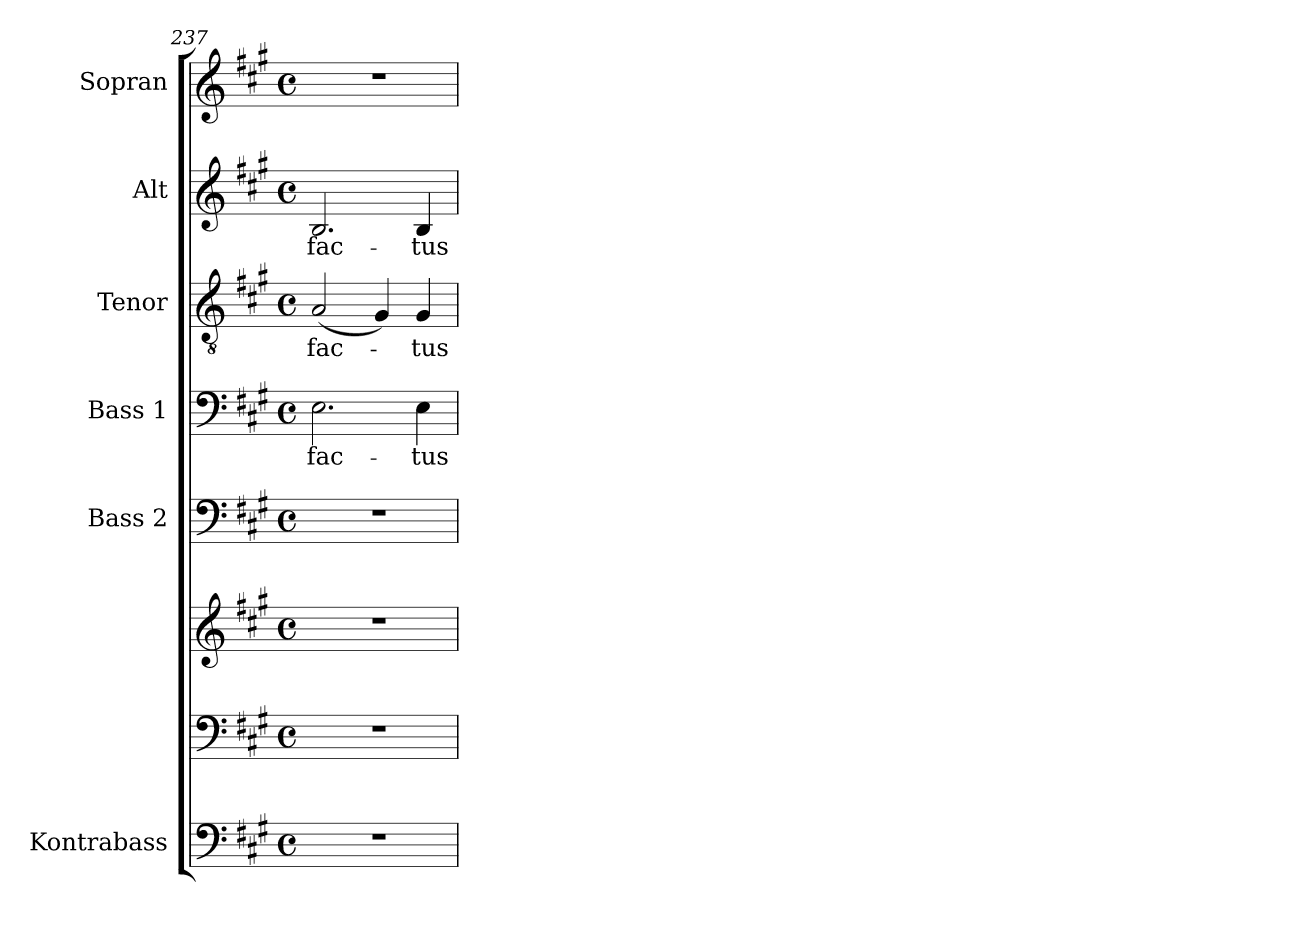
**kern	**kern	**kern	**kern	**kern	**text	**kern	**text	**kern	**text	**kern
*part7	*part6	*part6	*part5	*part4	*part4	*part3	*part3	*part2	*part2	*part1
*staff8	*staff7	*staff6	*staff5	*staff4	*staff4	*staff3	*staff3	*staff2	*staff2	*staff1
*I"Kontrabass	*	*	*I"Bass 2	*I"Bass 1	*	*I"Tenor	*	*I"Alt	*	*I"Sopran
*I'Kb.	*	*	*I'B. 2	*I'B. 1	*	*I'T.	*	*I'A.	*	*I'S.
*clefF4	*clefF4	*clefG2	*clefF4	*clefF4	*	*clefGv2	*	*clefG2	*	*clefG2
*ITrd7c12	*	*	*	*	*	*	*	*	*	*
*k[f#c#g#]	*k[f#c#g#]	*k[f#c#g#]	*k[f#c#g#]	*k[f#c#g#]	*	*k[f#c#g#]	*	*k[f#c#g#]	*	*k[f#c#g#]
*A:	*A:	*A:	*A:	*A:	*	*A:	*	*A:	*	*A:
*M4/4	*M4/4	*M4/4	*M4/4	*M4/4	*	*M4/4	*	*M4/4	*	*M4/4
*met(c)	*met(c)	*met(c)	*met(c)	*met(c)	*	*met(c)	*	*met(c)	*	*met(c)
=237	=237	=237	=237	=237	=237	=237	=237	=237	=237	=237
!	!	!	!	!	!LO:LY:b	!	!LO:LY:b	!	!LO:LY:b	!
1r	1r	1r	1r	2.E\	fac-	(<2A/	fac-	2.B/	fac-	1r
.	.	.	.	.	.	4G#/)	.	.	.	.
!	!	!	!	!	!LO:LY:b	!	!LO:LY:b	!	!LO:LY:b	!
.	.	.	.	4E\	-tus	4G#/	-tus	4B/	-tus	.
=	=	=	=	=	=	=	=	=	=	=
*-	*-	*-	*-	*-	*-	*-	*-	*-	*-	*-
